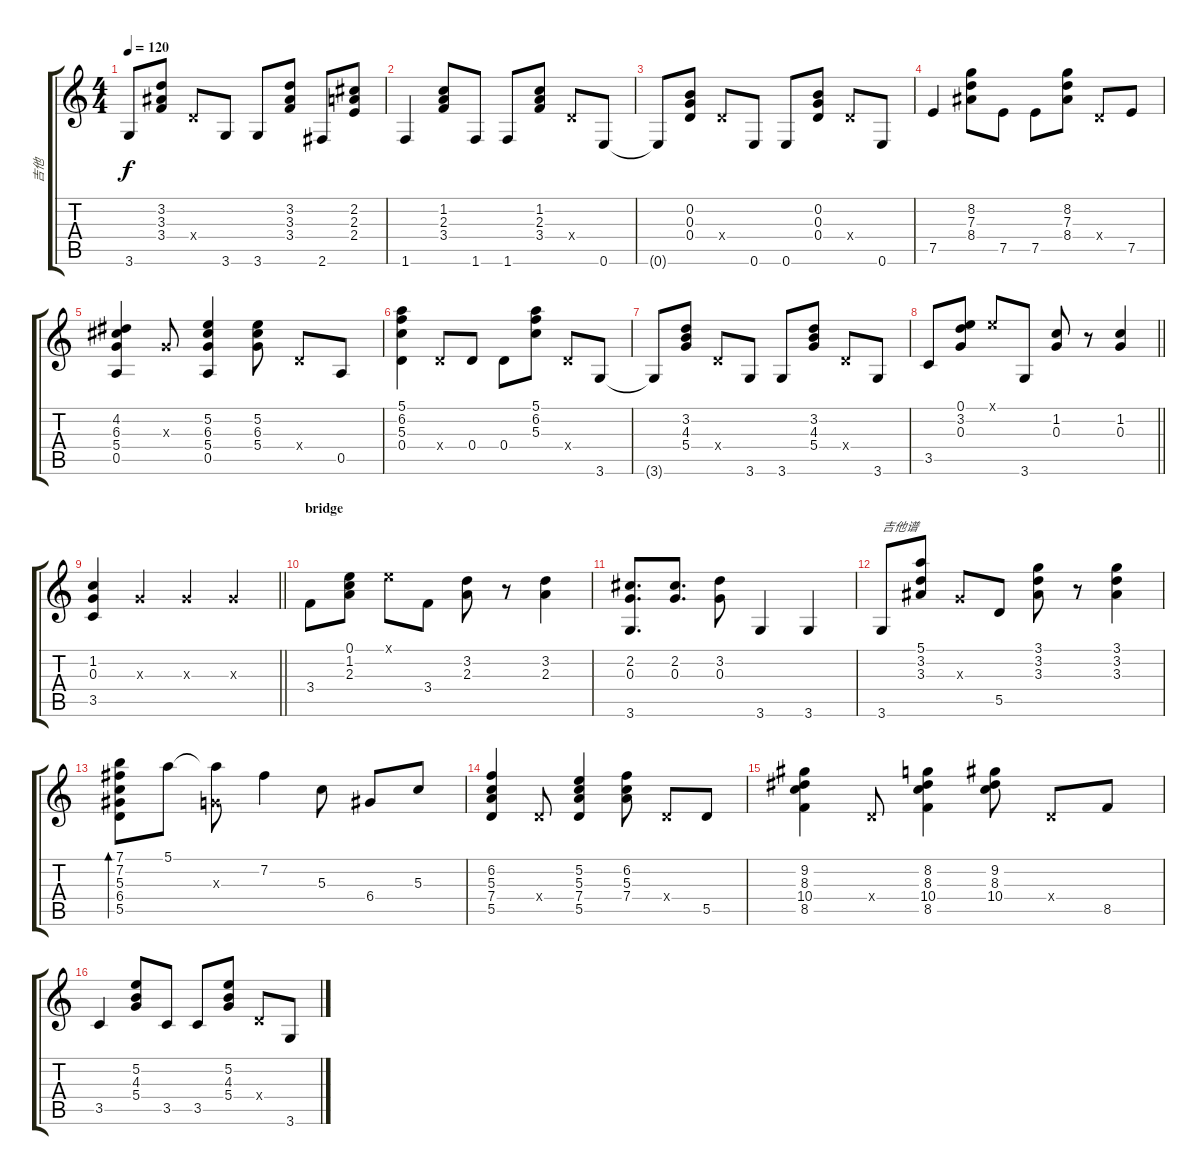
\track ("吉他" "吉他") {instrument acousticguitarnylon}
\staff {score tabs}
\tuning (E4 B3 G3 D3 A2 E2) {hide}
\ts (4 4)
\tempo 120
\clef g2
\ks c
3.6{t}.8{dy f} (3.2 3.3 3.4).8 0.4{x}.8 3.6.8 3.6.8 (3.2 3.3 3.4).8 2.6.8 (2.2 2.3 2.4).8 |
1.6.4 (1.2 2.3 3.4).8 1.6.8 1.6.8 (1.2 2.3 3.4).8 0.4{x}.8 0.6.8 |
0.6{t}.8 (0.2 0.3 0.4).8 0.4{x}.8 0.6.8 0.6.8 (0.2 0.3 0.4).8 0.4{x}.8 0.6.8 |
7.5.4 (8.2 7.3 8.4).8 7.5.8 7.5.8 (8.2 7.3 8.4).8 0.4{x}.8 7.5.8 |
(4.2 6.3 5.4 0.5).4 0.3{x}.8 (5.2 6.3 5.4 0.5).4 (5.2 6.3 5.4).8 0.4{x}.8 0.5.8 |
(5.1 6.2 5.3 0.4).4 0.4{x}.8 0.4.8 0.4.8 (5.1 6.2 5.3).8 0.4{x}.8 3.6.8 |
3.6{t}.8 (3.2 4.3 5.4).8 0.4{x}.8 3.6.8 3.6.8 (3.2 4.3 5.4).8 0.4{x}.8 3.6.8 |
\barLineRight lightlight
3.5.8 (0.1 3.2 0.3).8 0.1{x}.8 3.6.8 (1.2 0.3).8 r.8 (1.2 0.3).4 |
\barLineRight lightlight
(1.2 0.3 3.5).4 0.3{x}.4 0.3{x}.4 0.3{x}.4 |
\section ("" "bridge")
3.4.8 (0.1 1.2 2.3).8 0.1{x}.8 3.4.8 (3.2 2.3).8 r.8 (3.2 2.3).4 |
(2.2 0.3 3.6).8{d} (2.2 0.3).8{d} (3.2 0.3).8 3.6.4 3.6.4 |
3.6.8{txt "吉他谱"} (5.1 3.2 3.3).8 0.3{x}.8 5.5.8 (3.1 3.2 3.3).8 r.8 (3.1 3.2 3.3).4 |
(7.1 7.2 5.3 6.4 5.5).8{bd 60} 5.1.8 (5.1{t} 0.3{x}).8 7.2.4 5.3.8 6.4.8 5.3.8 |
(6.2 5.3 7.4 5.5).4 0.4{x}.8 (5.2 5.3 7.4 5.5).4 (6.2 5.3 7.4).8 0.4{x}.8 5.5.8 |
(9.2 8.3 10.4 8.5).4 0.4{x}.8 (8.2 8.3 10.4 8.5).4 (9.2 8.3 10.4).8 0.4{x}.8 8.5.8 |
3.5.4 (5.2 4.3 5.4).8 3.5.8 3.5.8 (5.2 4.3 5.4).8 0.4{x}.8 3.6.8
